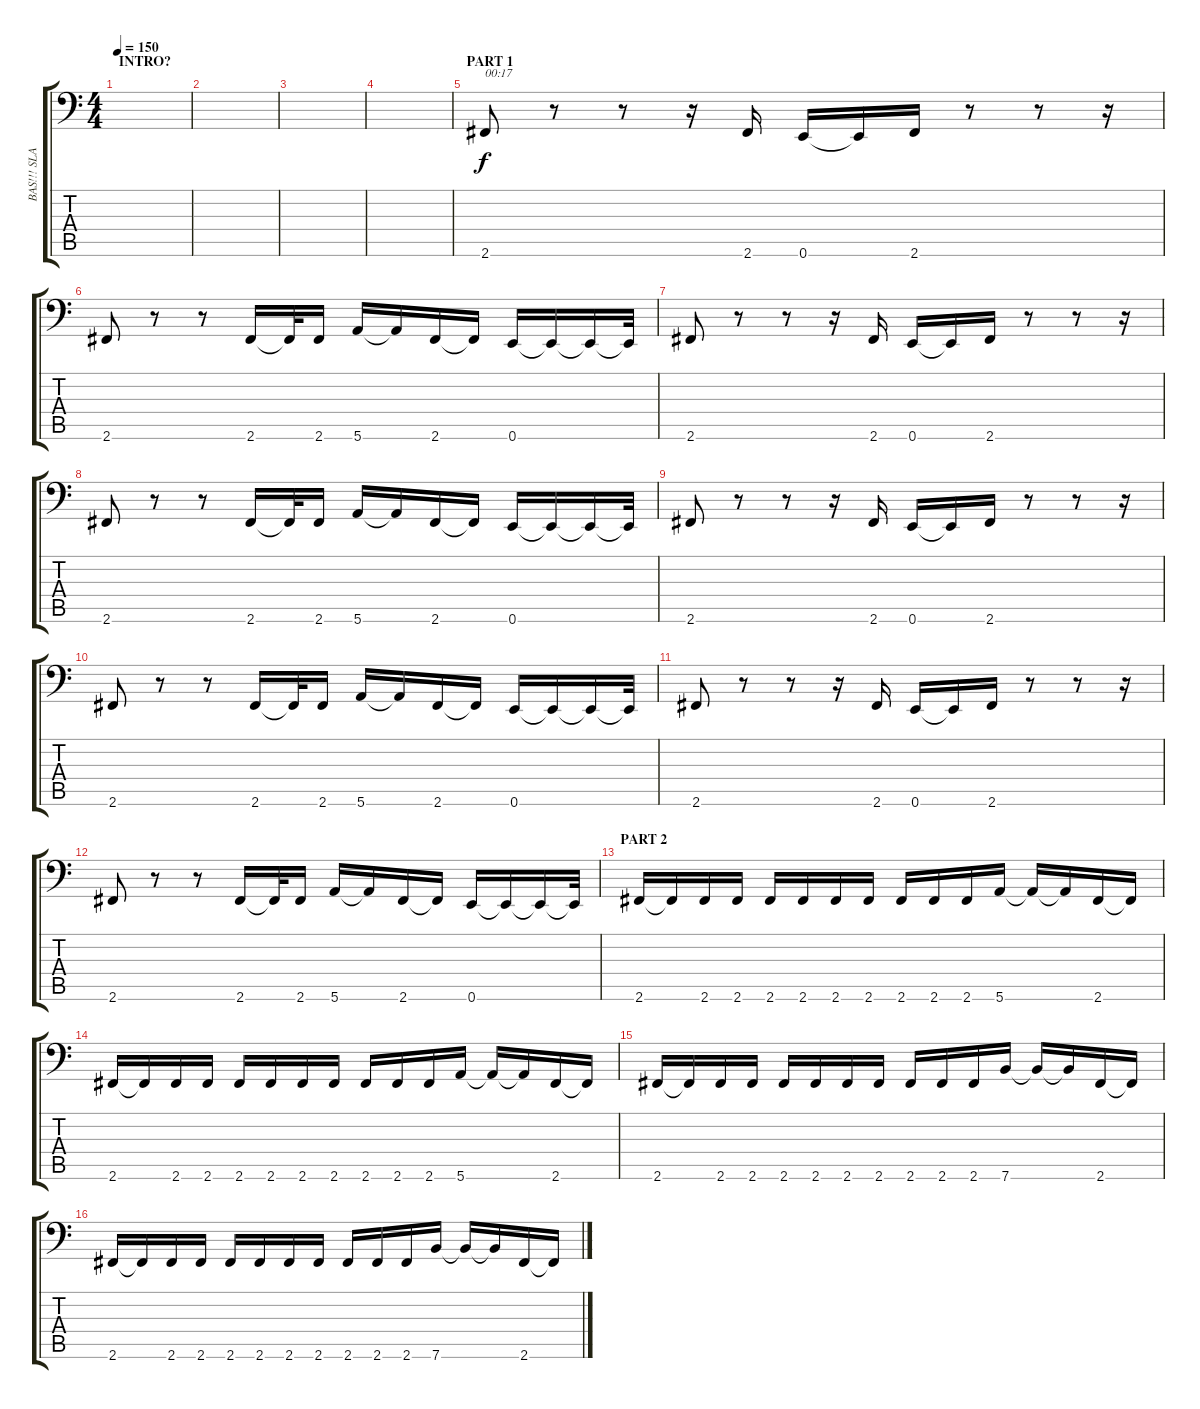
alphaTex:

\track ("BAS!!! SLAP" "BAS!!! SLA") {instrument slapbass1}
\staff {score tabs}
\tuning (E3 B2 G2 D2 A1 E1) {hide}
\ts (4 4)
\section ("" "INTRO?")
\tempo 150
\clef f4
\ks c
|
|
|
|
\section ("" "PART 1")
2.6.8{txt "00:17"} r.8 r.8 r.16 2.6.16 0.6.16 0.6{t}.16 2.6.16 r.8 r.8 r.16 |
2.6.8 r.8 r.8 2.6.16 2.6{t}.32 2.6.16 5.6.16 5.6{t}.16 2.6.16 2.6{t}.16 0.6.16 0.6{t}.16 0.6{t}.16 0.6{t}.32 |
2.6.8 r.8 r.8 r.16 2.6.16 0.6.16 0.6{t}.16 2.6.16 r.8 r.8 r.16 |
2.6.8 r.8 r.8 2.6.16 2.6{t}.32 2.6.16 5.6.16 5.6{t}.16 2.6.16 2.6{t}.16 0.6.16 0.6{t}.16 0.6{t}.16 0.6{t}.32 |
2.6.8 r.8 r.8 r.16 2.6.16 0.6.16 0.6{t}.16 2.6.16 r.8 r.8 r.16 |
2.6.8 r.8 r.8 2.6.16 2.6{t}.32 2.6.16 5.6.16 5.6{t}.16 2.6.16 2.6{t}.16 0.6.16 0.6{t}.16 0.6{t}.16 0.6{t}.32 |
2.6.8 r.8 r.8 r.16 2.6.16 0.6.16 0.6{t}.16 2.6.16 r.8 r.8 r.16 |
2.6.8 r.8 r.8 2.6.16 2.6{t}.32 2.6.16 5.6.16 5.6{t}.16 2.6.16 2.6{t}.16 0.6.16 0.6{t}.16 0.6{t}.16 0.6{t}.32 |
\section ("" "PART 2")
2.6.16 2.6{t}.16 2.6.16 2.6.16 2.6.16 2.6.16 2.6.16 2.6.16 2.6.16 2.6.16 2.6.16 5.6.16 5.6{t}.16 5.6{t}.16 2.6.16 2.6{t}.16 |
2.6.16 2.6{t}.16 2.6.16 2.6.16 2.6.16 2.6.16 2.6.16 2.6.16 2.6.16 2.6.16 2.6.16 5.6.16 5.6{t}.16 5.6{t}.16 2.6.16 2.6{t}.16 |
2.6.16 2.6{t}.16 2.6.16 2.6.16 2.6.16 2.6.16 2.6.16 2.6.16 2.6.16 2.6.16 2.6.16 7.6.16 7.6{t}.16 7.6{t}.16 2.6.16 2.6{t}.16 |
2.6.16 2.6{t}.16 2.6.16 2.6.16 2.6.16 2.6.16 2.6.16 2.6.16 2.6.16 2.6.16 2.6.16 7.6.16 7.6{t}.16 7.6{t}.16 2.6.16 2.6{t}.16
